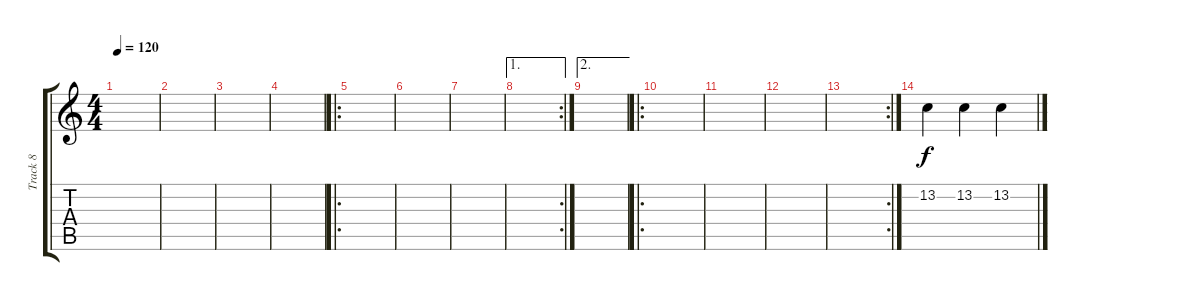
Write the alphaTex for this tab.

\track ("Track 8" "Track 8") {instrument lead6voice}
\staff {score tabs}
\tuning (E4 B3 G3 D3 A2 E2) {hide}
\ts (4 4)
\tempo 120
\clef g2
\ks c
|
|
|
|
\ro
|
|
|
\ae 1
\rc 2
|
\ae 2
|
\ro
|
|
|
\rc 2
|
13.2.4 13.2.4 13.2.4
